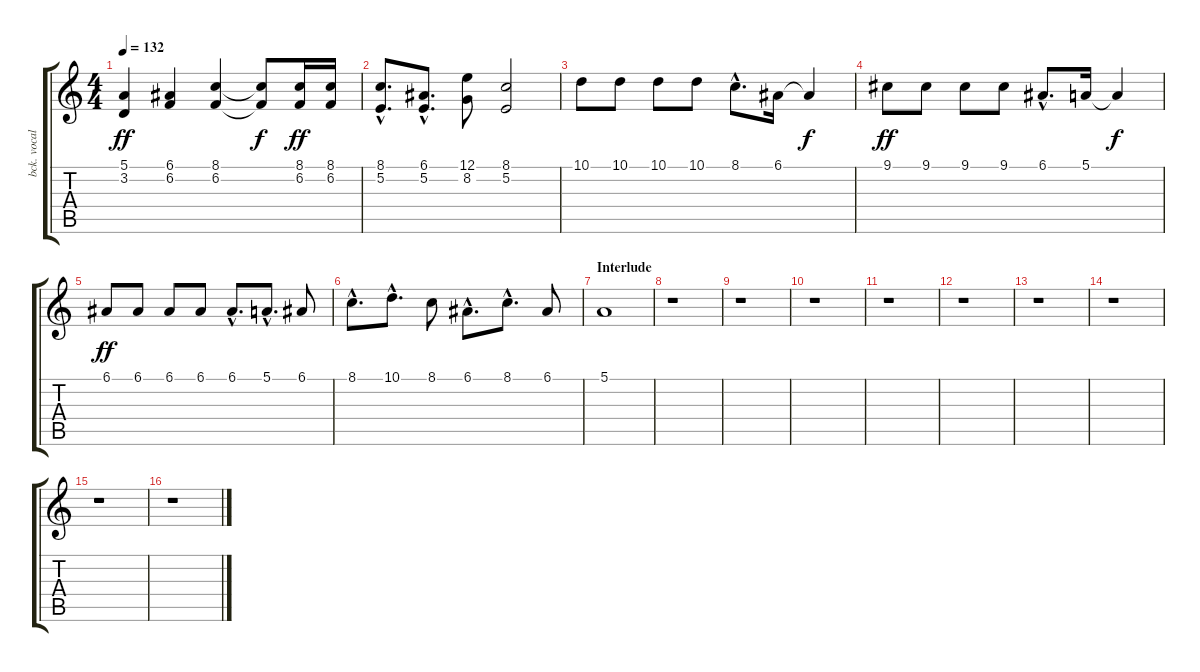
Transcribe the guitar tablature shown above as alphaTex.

\track ("bck. vocal" "bck. vocal") {instrument voiceoohs}
\staff {score tabs}
\tuning (E4 B3 G3 D3 A2 E2) {hide}
\ts (4 4)
\tempo 132
\clef g2
\ks c
(5.1 3.2).4{dy ff} (6.1 6.2).4 (8.1 6.2).4 (8.1{t} 6.2{t}).8{dy f} (8.1 6.2).16{dy ff} (8.1 6.2).16 |
(8.1{hac} 5.2{hac}).8{d} (6.1{hac} 5.2{hac}).8{d} (12.1 8.2).8 (8.1 5.2).2 |
10.1.8 10.1.8 10.1.8 10.1.8 8.1{hac}.8{d} 6.1.16 6.1{t}.4{dy f} |
9.1.8{dy ff} 9.1.8 9.1.8 9.1.8 6.1{hac}.8{d} 5.1.16 5.1{t}.4{dy f} |
6.1.8{dy ff} 6.1.8 6.1.8 6.1.8 6.1{hac}.8{d} 5.1{hac}.8{d} 6.1.8 |
8.1{hac}.8{d} 10.1{hac}.8{d} 8.1.8 6.1{hac}.8{d} 8.1{hac}.8{d} 6.1.8 |
\section ("" "Interlude")
5.1.1 |
r.1 |
r.1 |
r.1 |
r.1 |
r.1 |
r.1 |
r.1 |
r.1 |
r.1
